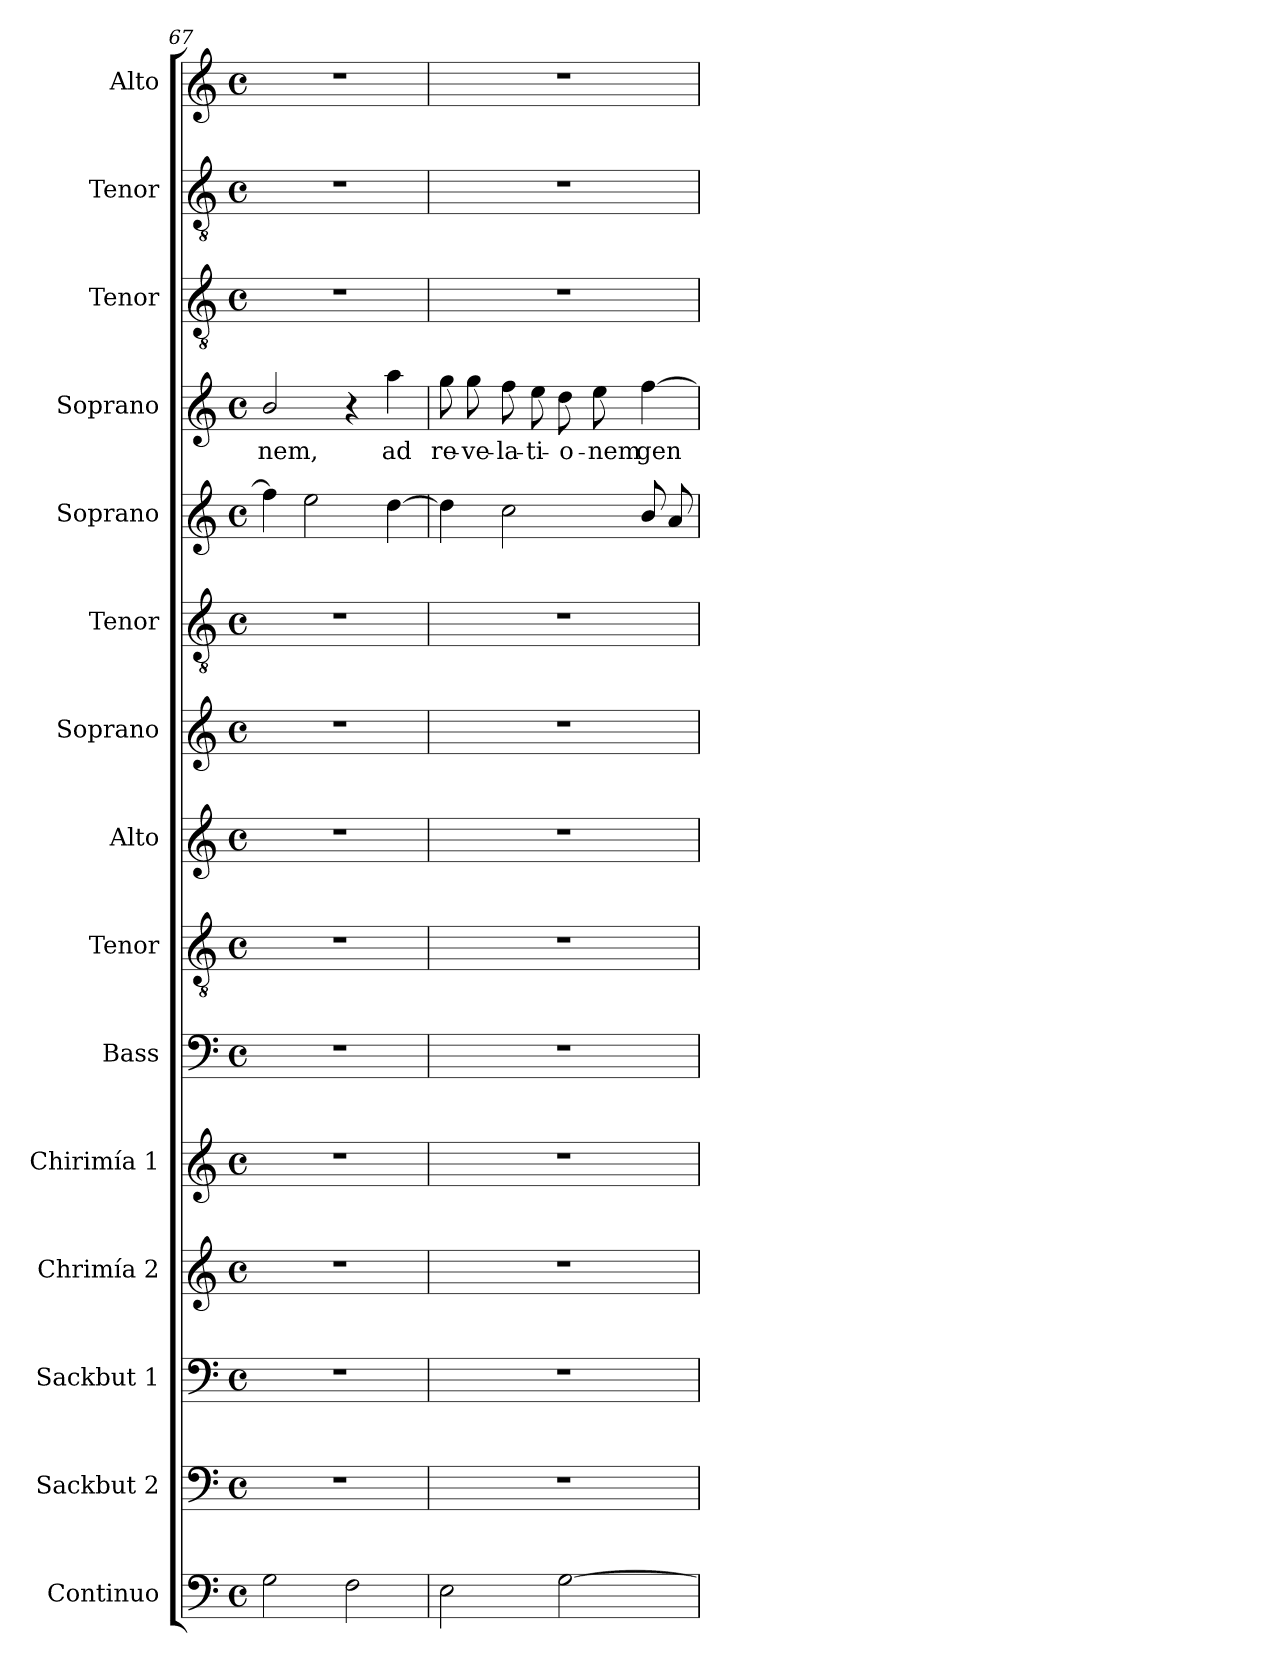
**kern	**kern	**kern	**kern	**kern	**kern	**kern	**kern	**kern	**kern	**kern	**kern	**text	**kern	**kern	**kern
*part15	*part14	*part13	*part12	*part11	*part10	*part9	*part8	*part7	*part6	*part5	*part4	*part4	*part3	*part2	*part1
*staff15	*staff14	*staff13	*staff12	*staff11	*staff10	*staff9	*staff8	*staff7	*staff6	*staff5	*staff4	*staff4	*staff3	*staff2	*staff1
*I"Continuo	*I"Sackbut 2	*I"Sackbut 1	*I"Chrimía 2	*I"Chirimía 1	*I"Bass	*I"Tenor	*I"Alto	*I"Soprano	*I"Tenor	*I"Soprano	*I"Soprano	*	*I"Tenor	*I"Tenor	*I"Alto
*I'Cont.	*I'Sckbt 2.	*I'Sckbt 1.	*I'Ch2.	*I'Ch1.	*I'B.	*I'T.	*I'A.	*I'S.	*I'T.	*I'S.	*I'S.	*	*I'T.	*I'T.	*I'A.
*clefF4	*clefF4	*clefF4	*clefG2	*clefG2	*clefF4	*clefGv2	*clefG2	*clefG2	*clefGv2	*clefG2	*clefG2	*	*clefGv2	*clefGv2	*clefG2
*	*	*	*	*	*	*ITrd7c12	*	*	*ITrd7c12	*	*	*	*ITrd7c12	*ITrd7c12	*
*k[]	*k[]	*k[]	*k[]	*k[]	*k[]	*k[]	*k[]	*k[]	*k[]	*k[]	*k[]	*	*k[]	*k[]	*k[]
*C:	*C:	*C:	*C:	*C:	*C:	*C:	*C:	*C:	*C:	*C:	*C:	*	*C:	*C:	*C:
*M4/4	*M4/4	*M4/4	*M4/4	*M4/4	*M4/4	*M4/4	*M4/4	*M4/4	*M4/4	*M4/4	*M4/4	*	*M4/4	*M4/4	*M4/4
*met(c)	*met(c)	*met(c)	*met(c)	*met(c)	*met(c)	*met(c)	*met(c)	*met(c)	*met(c)	*met(c)	*met(c)	*	*met(c)	*met(c)	*met(c)
=67	=67	=67	=67	=67	=67	=67	=67	=67	=67	=67	=67	=67	=67	=67	=67
!	!	!	!	!	!	!	!	!	!	!	!	!LO:LY:b:color=#000000	!	!	!
2Gi\	1r	1r	1r	1r	1r	1r	1r	1r	1r	4ffi\]	2bi/	-nem,	1r	1r	1r
.	.	.	.	.	.	.	.	.	.	2eei\	.	.	.	.	.
2Fi\	.	.	.	.	.	.	.	.	.	.	4r	.	.	.	.
!	!	!	!	!	!	!	!	!	!	!	!	!LO:LY:b:color=#000000	!	!	!
.	.	.	.	.	.	.	.	.	.	[>4ddi\	4aai\	ad	.	.	.
=68	=68	=68	=68	=68	=68	=68	=68	=68	=68	=68	=68	=68	=68	=68	=68
!	!	!	!	!	!	!	!	!	!	!	!	!LO:LY:b:color=#000000	!	!	!
2Ei\	1r	1r	1r	1r	1r	1r	1r	1r	1r	4ddi\]	8ggi\	re-	1r	1r	1r
!	!	!	!	!	!	!	!	!	!	!	!	!LO:LY:b:color=#000000	!	!	!
.	.	.	.	.	.	.	.	.	.	.	8ggi\	-ve-	.	.	.
!	!	!	!	!	!	!	!	!	!	!	!	!LO:LY:b:color=#000000	!	!	!
.	.	.	.	.	.	.	.	.	.	2cci\	8ffi\	-la-	.	.	.
!	!	!	!	!	!	!	!	!	!	!	!	!LO:LY:b:color=#000000	!	!	!
.	.	.	.	.	.	.	.	.	.	.	8eei\	-ti-	.	.	.
!	!	!	!	!	!	!	!	!	!	!	!	!LO:LY:b:color=#000000	!	!	!
[>2Gi\	.	.	.	.	.	.	.	.	.	.	8ddi\	-o-	.	.	.
!	!	!	!	!	!	!	!	!	!	!	!	!LO:LY:b:color=#000000	!	!	!
.	.	.	.	.	.	.	.	.	.	.	8eei\	-nem	.	.	.
!	!	!	!	!	!	!	!	!	!	!	!	!LO:LY:b:color=#000000	!	!	!
.	.	.	.	.	.	.	.	.	.	8bi/	[>4ffi\	gen-	.	.	.
.	.	.	.	.	.	.	.	.	.	8ai/	.	.	.	.	.
=	=	=	=	=	=	=	=	=	=	=	=	=	=	=	=
*-	*-	*-	*-	*-	*-	*-	*-	*-	*-	*-	*-	*-	*-	*-	*-
